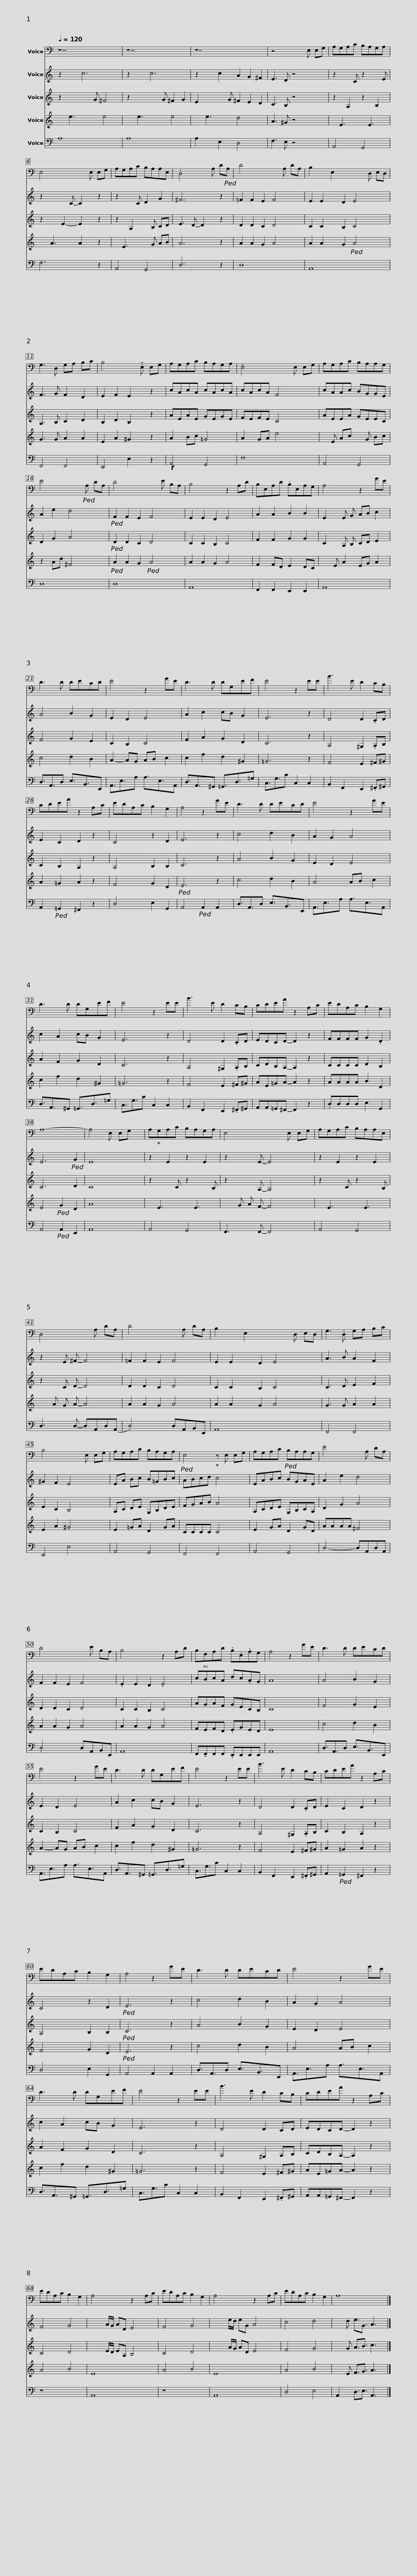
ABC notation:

X:1
%%score 1 2 3 4 5
L:1/8
Q:1/4=120
M:none
I:linebreak $
K:C
V:1 bass
V:2 treble
V:3 treble
V:4 treble
V:5 bass
V:1
 z13 | z13 | z14 | z4 x4 E, E,G, |$ A,G,A,C B,A,G,A, | %5
 E,4 x4 E, E,G, | A,G,A,C B,A,A,E, | .D,4 x2 A, D!ped!A, |$ D4 x4 A, DA, | B,2 x2 E,2 x6 D, E,D, | %10
 G,3 D, G,A, B,C | B,4 x2 .!tenuto!E, E,G, |$ A,G,A,C B,A,G,A, | !tenuto!E,4 x4 E, E,G, | A,G,A,C B,A,A,G, | %15
 E4 x4!ped! A, DA, |$ D4 x4 E B,A, | B,4 x2 z2 A,D | B,E,A,D .B,E,A,G, | A,4 x z2 GE |$ %20
 D3 D DECD | E4 z2 GE | D3 D DG,EF | E4 z2 EE |$ B3 E D2 CB, | %25
 CDEA z2 A,C | EDA,C B,2 G,2 | A,4 z2 GE | D3 D DECD |$ E4 z2 GE | %30
 D3 D DG,EF | E4 z2 EE | B3 E D2 CB, |$ CDEA z2 A,C | EDA,C B,2 G,2 | %35
 A,8- | A,4 E, E,G, x |$ A,!ped-up!G,A,C B,A,G,A, | E,4 x5 E, E,G, | A,G,A,C B,A,A,E, | %40
 D,4 x2 A, DA, |$ D4 x3 A, DA, | B,2 x2 E,2 x6 D, E,D, | G,3 .D, G,A, B,C | B,4 x4 E, E,G, |$ %45
 A,G,A,C B,A,G,A, |!ped! E,4!ped-up! z E, E,G, | A,G,A,C!ped! B,A,A,G, | E4 x A, DA, |$ D4 x3 E B,A, | %50
 B,4 x2 z2 A,D | B,F,A,D .B,.E,.A,G, | A,4 z2 GE |$ D3 D DECD | E4 z2 GE | %55
 D3 D DG,EF | E4 z2 EE |$ B3 E D2 CB, | CDEA z2 A,C | EDA,C B,2 G,2 | %60
 A,4 z2 GE | D3 D DECD |$ E4 z2 GE | D3 D DG,EF | E4 z2 EE | %65
 B3 E D2 CB, |$ CDEA z2 A,C | EDA,C B,2 G,2 | A,4 x3 z2 A,C |$ EDA,C B,2 G,2 | %70
 A,4 x3 z2 A,C | EDA,C B,2 G,2 | A,8 x |] %73
V:2
 z2 x3 c6 x2 | z2 x3 c6 x2 | z2 x3 c2 x A2 G2 ^F2 | E3 D z4 x3 |$ z2 x C z2 x E | %5
 z2 x3 C- C2 x z2 | z2 x C D2 G2 | ^F6 x z2 |$ =F2 F2 E2 F4 x | E2 E2 x2 D2 E4 x3 | %10
 F3 G F2 D2 | E2 F2 E2 x z2 |$ cAcA cAcA | cAcA F4 x3 | cAAc BGGE | %15
 A2 e2 d4 x3 |$!ped! F2 F2 E2 F4 x | E2 E2 D2 E4 | A2 A2 B2 B2 | E2 x E G AB c2 |$ %20
 A4 B2 G2 | E2 D2 E4 | A2 c2 cB G2 | E6 z2 |$ D4 D2 .CD | %25
 E2 C2 D2 z2 | C4 z2 D2 | E6 z2 | c4 d2 B2 |$ A2 G2 A4 | %30
 c2 A2 cB G2 | E6 z2 | D4 D2 .CD |$ EDCD- D2 z2 | FFFF G2 .D2 | %35
 E6!ped! G2 | E8 |$ z2 E2 z2 E2 | z2 x2 E- E4 x3 | z2 E2 z2 E2 | %40
 z2 x E ^F- F4 |$ =F2 F2 E2 F4 | E2 E2 x2 D2 E4 x3 | A3 B A2 F2 | ^G2 F2 E4 x3 |$ %45
 EA Bc B=GBc | ABcd c4 | EABc BGAE | A2 e2 d4 |$ F2 F2 E2 F4 | %50
 .E2 E2 D2 .E4 | c!turn!BcA dc.AG | A8 |$ A4 B2 G2 | E2 D2 E4 | %55
 A2 c2 cB G2 | E6 z2 |$ D4 D2 .CD | E2 C2 D2 z2 | C4 z2 D2 | %60
!ped! E6 z2 | c4 d2 B2 |$ A2 G2 A4 | c2 A2 cB G2 | E6 z2 | %65
 D4 D2 CD |$ EDCD- D2 z2 | F4 G4 | x4 A/G/ AD E4 |$ F4 G4 | %70
 x4 e/d/ eG A4 | c4 d4 | x2 d e3/2G3/2 A3 |] %73
V:3
 z2 x6 G ^F4 | z2 x6 G ^F2 G2 | E2 x5 G ^F2 E2 D2 | C3 B, z4 x3 |$ z2 A,2 z2 B,2 | %5
 z2 x2 E2- E2 x z2 | z2 A,2 x B, CD | E3 D- D2 x z2 |$ D2 D2 C2 D4 x | C2 C2 x2 B,2 C4 x3 | %10
 A,3 B, C2 D2 | B,2 D2 B,2 x z2 |$ AEAE GEGE | FEFE C4 x3 | AEEA GEEC | %15
 D2 G2 A4 x3 |$!ped! D2 D2 C2 D4 x | C2 C2 B,2 C4 | F2 F2 G2 G2 | C2 x A, B, CD E2 |$ %20
 F4 G2 E2 | C2 B,2 C4 | F2 A2 G2 D2 | C6 z2 |$ A,4 ^G,2 .A,B, | %25
 C2 B,2 A,2 z2 | A,4 B,2 B,2 | C6 z2 | A4 B2 G2 |$ E2 D2 E4 | %30
 A2 F2 G2 D2 | C6 z2 | A,4 ^G,2 .A,B, |$ CDB,A,- A,2 z2 | CCCC D2 B,2 | %35
 C6 D2 | C8 |$ z2 x C z2 x B, | z2 x2 A,- A,4 x3 | z2 x C z2 x B, | %40
 z2 x C D- D4 |$ D2 D2 C2 D4 | C2 C2 x2 B,2 C4 x3 | C3 D E2 F2 | E2 C2 B,4 x3 |$ %45
 A,C DE G,B,DE | FGAB A4 | A,CDE G,B,CA, | D2 G2 A4 |$ D2 D2 C2 D4 | %50
 C2 C2 B,2 C4 | AGAF GECB, | C8 |$ F4 G2 E2 | C2 B,2 C4 | %55
 F2 A2 G2 D2 | C6 z2 |$ A,4 ^G,2 .A,B, | C2 B,2 A,2 z2 | A,4 B,2 B,2 | %60
!ped! C6 z2 | A4 B2 G2 |$ E2 D2 E4 | A2 F2 G2 D2 | C6 z2 | %65
 A,4 ^G,2 A,B, |$ CDB,A,- A,2 z2 | C4 D4 | x4 E/D/ EA, B,4 |$ C4 D4 | %70
 x4 A/G/ AD E4 | F4 G4 | x2 G A3/2B3/2 c3 |] %73
V:4
 x2 e3- x4 e4 | x2 e3- x4 e4 | x2 e3 x3 d4 x2 | A3 ^G z4 x3 |$ x E3 x E3 | %5
 x2 A3- x A2 x z2 | x E3 x G AB | A6 x z2 |$ A2 A2 G2 A4 x | A2 A2 x2 G2!ped! A4 x3 | %10
 G3 G A2 A2 | E2 A2 ^G2 x z2 |$ A2 Bc =G4 | A2 GA e4 x3 | x E Ac x G Bc | %15
 z2 Ad ^F4 x3 |$!ped! A2 A2 G2!ped! A4 x | A2 A2 G2 A4 | F2 FD E2 DC | x2 E A2 EG A2 |$ %20
 c4 d2 B2 | A2- AG AB c2 | c2 f2 d2 ^G2 | =G6 z2 |$ F4 E2 ^F^G | %25
 A2 =G2 A2 z2 | F4 G2 D2 |!ped! E6 z2 | c4 d2 B2 |$ A4 AB c2 | %30
 c2 f2 d2 ^G2 | =G6 z2 | F4 E2 ^F^G |$ AE=GA- A2 z2 | AAAA B2 D2 | %35
 E4!ped! G2 D2 | A8 |$ x E3 x E3 | x2 G A F- F4 x3 | x E3 x E3 | %40
 x2 A G A- A4 |$ A2 A2 G2 A4 | A2 A2 x2 G2 A4 x3 | G3 G A2 A2 | E2 A2 ^G4 x3 |$ %45
 E2 =GA D2 GA | CCCC C4 | E2 GA D2 GD | AAAA ^F4 |$ A2 A2 G2 A4 | %50
 A2 A2 G2 A4 | FEFD .EGED | E8 |$ c4 d2 B2 | A2- AG AB c2 | %55
 c2 f2 d2 ^G2 | =G6 z2 |$ F4 E2 ^F^G | A2 =G2 A2 z2 | F4 G2 D2 | %60
!ped! E6 z2 | c4 d2 B2 |$ A4 AB c2 | c2 f2 d2 ^G2 | =G6 z2 | %65
 F4 E2 ^F^G |$ AE=GA- A2 z2 | A4 B4 | E8 x3 |$ A4 B4 | %70
 E8 x3 | A4 B4 | x2 E F3/2G3/2 A3 |] %73
V:5
 A,8 x5 | A,8 x5 | A,2 x3 E,2 x D,4 x2 | F,3 E, z4 x3 |$ A,,4 G,,4 | %5
 F,6 x3 z2 | A,,4 G,,4 | D,6 x z2 |$ D,8 x3 | A,,8 x7 | %10
 F,,4 F,,4 | E,,4 E,2 x z2 |$!f! A,,4 G,,4 | F,8 x3 | A,,4 G,,4 | %15
 D,8 x3 |$ D,8 x3 | A,,8 x2 | F,,2 F,,2 E,,2 E,,2 | A,,8 x |$ %20
 D,3/2A,,3/2D, E,3/2B,,3/2E,, | A,,3/2E,3/2A, A,3/2E,3/2A,, | D,3/2A,,3/2^G,, =G,,3/2D,3/2=G, | C,3/2G,3/2C C,2 C,2 |$ B,,2 F,,2 E,,2 .^F,,^G,, | %25
 A,,2!ped! =G,,2 ^F,,2 z2 | D,4 E,2 G,,2 | A,,4!ped! A,,2 A,,2 | D,3/2A,,3/2D, E,3/2B,,3/2E,, |$ A,,3/2E,3/2A, A,3/2E,3/2A,, | %30
 D,3/2A,,3/2^G,, =G,,3/2D,3/2=G, | C,3/2G,3/2C C,2 C,2 | B,,2 F,,2 E,,2 .^F,,^G,, |$ A,,A,,=G,,^F,,- F,,2 z2 | .D,D,D,D, E,2 G,,2 | %35
 A,,4!ped! A,,2 E,,2 | A,,8 |$ A,,4 G,,4 | F,,3 x F,,- F,,4 x3 | A,,4 G,,4 | %40
 D,3 x D,- D,A,,D,(A,, |$ .D,4-) x2 D,A,,B,,E,, | A,,8 x7 | F,,4 F,,4 | E,,4 E,4 x3 |$ %45
 A,,4 G,,4 | F,,4 F,,4 | A,,4 G,,4 | D,4- D,A,,D,A,, |$ .D,4- x2 D,A,,B,,E,, | %50
 A,,8 x2 | F,,!tenuto!F,,F,,F,, .E,,E,,E,,E,, | A,,8 |$ D,3/2A,,3/2D, E,3/2B,,3/2E,, | A,,3/2E,3/2A, A,3/2E,3/2A,, | %55
 D,3/2A,,3/2^G,, =G,,3/2D,3/2=G, | C,3/2G,3/2C C,2 C,2 |$ B,,2 F,,2 E,,2 .^F,,^G,, | A,,2!ped! =G,,2 ^F,,2 z2 | D,4 E,2 G,,2 | %60
 A,,4 A,,2 A,,2 | D,3/2A,,3/2D, E,3/2B,,3/2E,, |$ A,,3/2E,3/2A, A,3/2E,3/2A,, | D,3/2A,,3/2^G,, =G,,3/2D,3/2=G, | C,3/2G,3/2C C,2 C,2 | %65
 B,,2 F,,2 E,,2 .^F,,^G,, |$ A,,A,,=G,,^F,,- F,,2 z2 | z8 | A,,8 x3 |$ z8 | %70
 A,,8 x3 | D,4 E,4 | A,,2 x D,3/2E,3/2 A,,3 |] %73
